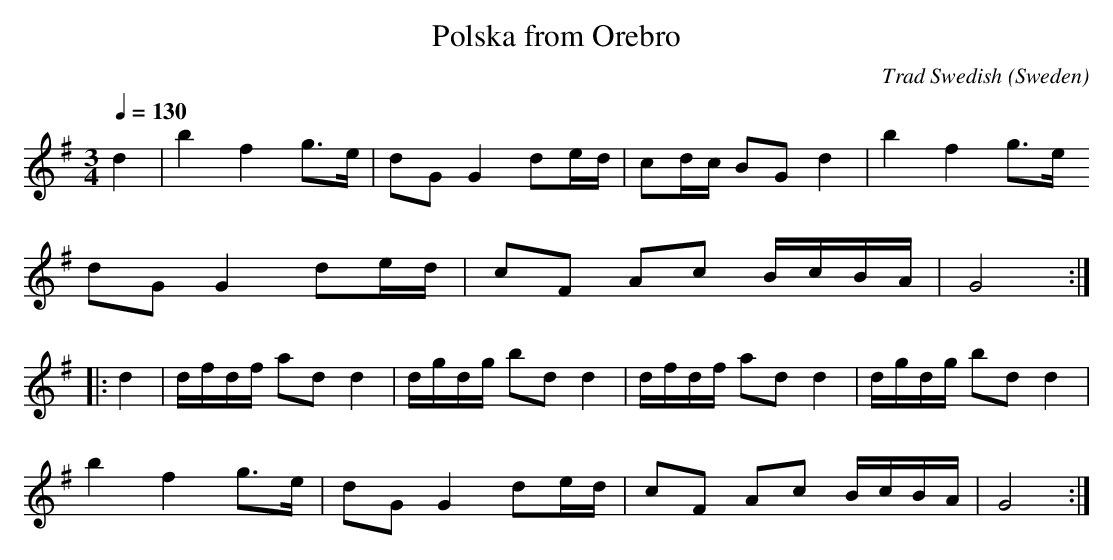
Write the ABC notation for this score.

X:1
T:Polska from Orebro
C:Trad Swedish
L:1/8
M:3/4
O:Sweden
Q:1/4=130
K:G major
d2|b2f2g3/2e/2|dG G2de/2d/2|cd/2c/2 BGd2|b2f2 g3/2e/2
dG G2 de/2d/2|cF Ac B/2c/2B/2A/2|G4:|
|:d2|d/2f/2d/2f/2 ad d2|d/2g/2d/2g/2 bd d2|d/2f/2d/2f/2 ad d2|d/2g/2d/2g/2 bd d2|
b2f2 g3/2e/2|dG G2 de/2d/2|cF Ac B/2c/2B/2A/2|G4:|
